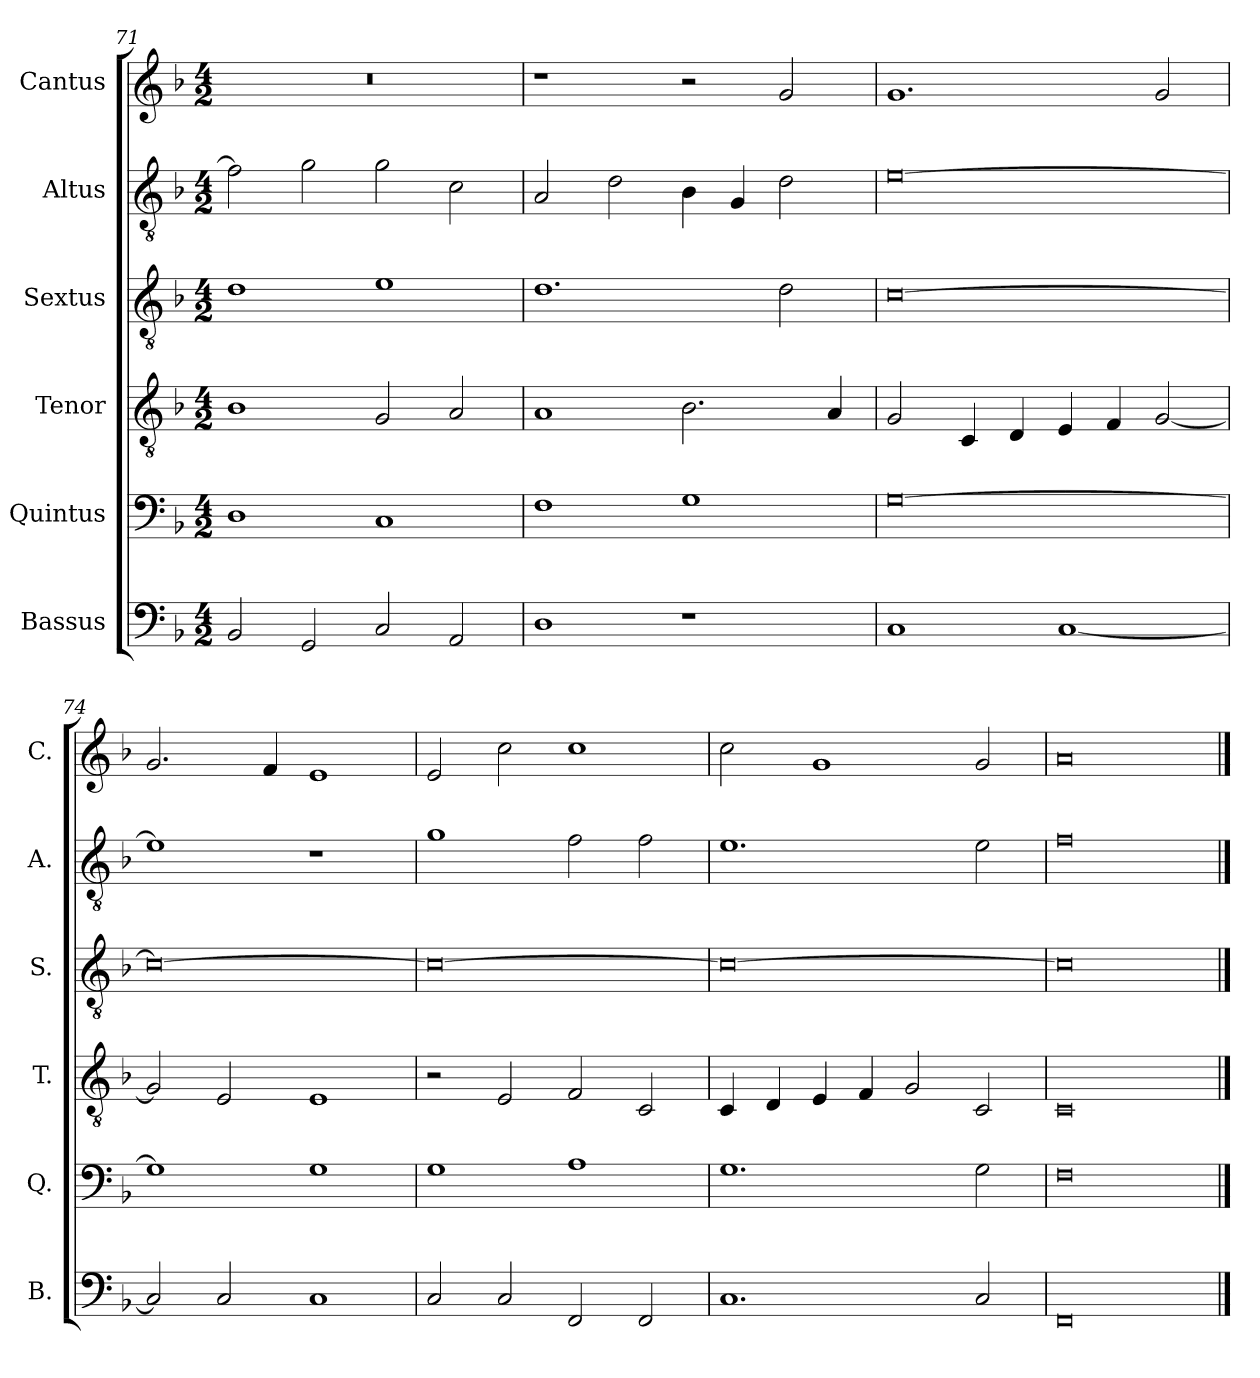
**kern	**kern	**kern	**kern	**kern	**kern
*part6	*part5	*part4	*part3	*part2	*part1
*staff6	*staff5	*staff4	*staff3	*staff2	*staff1
*I"Bassus	*I"Quintus	*I"Tenor	*I"Sextus	*I"Altus	*I"Cantus
*I'B.	*I'Q.	*I'T.	*I'S.	*I'A.	*I'C.
*clefF4	*clefF4	*clefGv2	*clefGv2	*clefGv2	*clefG2
*k[b-]	*k[b-]	*k[b-]	*k[b-]	*k[b-]	*k[b-]
*M4/2	*M4/2	*M4/2	*M4/2	*M4/2	*M4/2
=71	=71	=71	=71	=71	=71
2BB-/	1D	1B-	1d	2f\]	0r
2GG/	.	.	.	2g\	.
2C/	1C	2G/	1e	2g\	.
2AA/	.	2A/	.	2c\	.
=72	=72	=72	=72	=72	=72
1D	1F	1A	1.d	2A/	1r
.	.	.	.	2d\	.
1r	1G	2.B-\	.	4B-\	2r
.	.	.	.	4G/	.
.	.	.	2d\	2d\	2g/
.	.	4A/	.	.	.
=73	=73	=73	=73	=73	=73
1C	[0G	2G/	[0c	[0e	1.g
.	.	4C/	.	.	.
.	.	4D/	.	.	.
[1C	.	4E/	.	.	.
.	.	4F/	.	.	.
.	.	[2G/	.	.	2g/
!!LO:PB:g=z
=74	=74	=74	=74	=74	=74
2C/]	1G]	2G/]	0c_	1e]	2.g/
2C/	.	2E/	.	.	.
.	.	.	.	.	4f/
1C	1G	1E	.	1r	1e
=75	=75	=75	=75	=75	=75
2C/	1G	2r	0c_	1g	2e/
2C/	.	2E/	.	.	2cc\
2FF/	1A	2F/	.	2f\	1cc
2FF/	.	2C/	.	2f\	.
=76	=76	=76	=76	=76	=76
1.C	1.G	4C/	0c_	1.e	2cc\
.	.	4D/	.	.	.
.	.	4E/	.	.	1g
.	.	4F/	.	.	.
.	.	2G/	.	.	.
2C/	2G\	2C/	.	2e\	2g/
=77	=77	=77	=77	=77	=77
0FF	0F	0C	0c]	0f	0a
==	==	==	==	==	==
*-	*-	*-	*-	*-	*-
